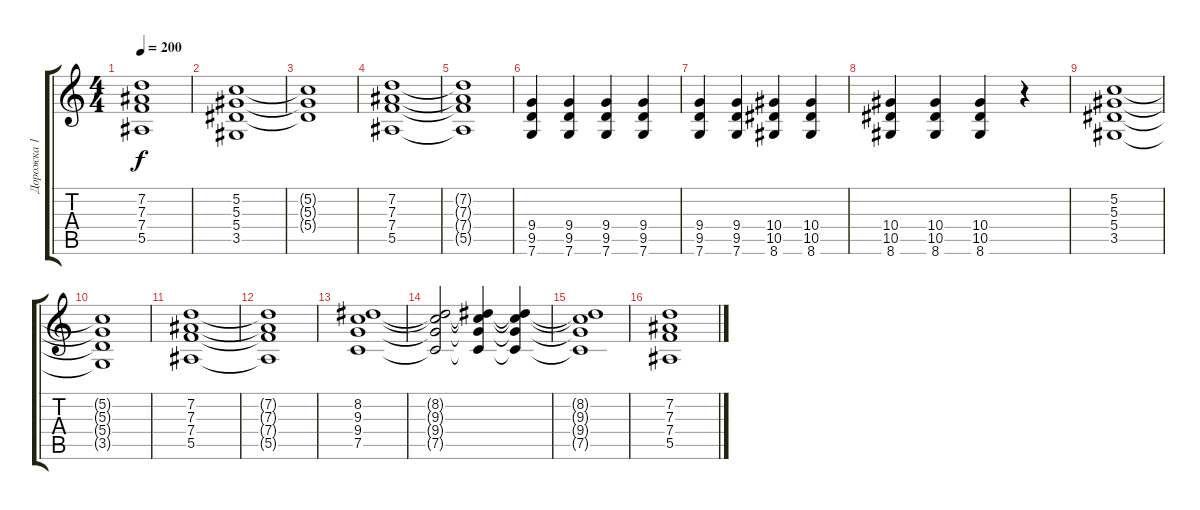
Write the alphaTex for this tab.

\track ("Дорожка 1" "Дорожка 1") {instrument distortionguitar}
\staff {score tabs}
\tuning (C4 G3 Eb3 Bb2 F2 C2) {hide}
\ts (4 4)
\tempo 200
\clef g2
\ks c
(7.2 7.3 7.4 5.5).1{dy f} |
(5.2 5.3 5.4 3.5).1 |
(5.2{t} 5.3{t} 5.4{t}).1 |
(7.2 7.3 7.4 5.5).1 |
(7.2{t} 7.3{t} 7.4{t} 5.5{t}).1 |
(9.4 9.5 7.6).4 (9.4 9.5 7.6).4 (9.4 9.5 7.6).4 (9.4 9.5 7.6).4 |
(9.4 9.5 7.6).4 (9.4 9.5 7.6).4 (10.4 10.5 8.6).4 (10.4 10.5 8.6).4 |
(10.4 10.5 8.6).4 (10.4 10.5 8.6).4 (10.4 10.5 8.6).4 r.4 |
(5.2 5.3 5.4 3.5).1 |
(5.2{t} 5.3{t} 5.4{t} 3.5{t}).1 |
(7.2 7.3 7.4 5.5).1 |
(7.2{t} 7.3{t} 7.4{t} 5.5{t}).1 |
(8.2 9.3 9.4 7.5).1 |
(8.2{t} 9.3{t} 9.4{t} 7.5{t}).2 (8.2{t} 9.3{t} 9.4{t} 7.5{t}).4 (8.2{t} 9.3{t} 9.4{t} 7.5{t}).4 |
(8.2{t} 9.3{t} 9.4{t} 7.5{t}).1 |
(7.2 7.3 7.4 5.5).1
